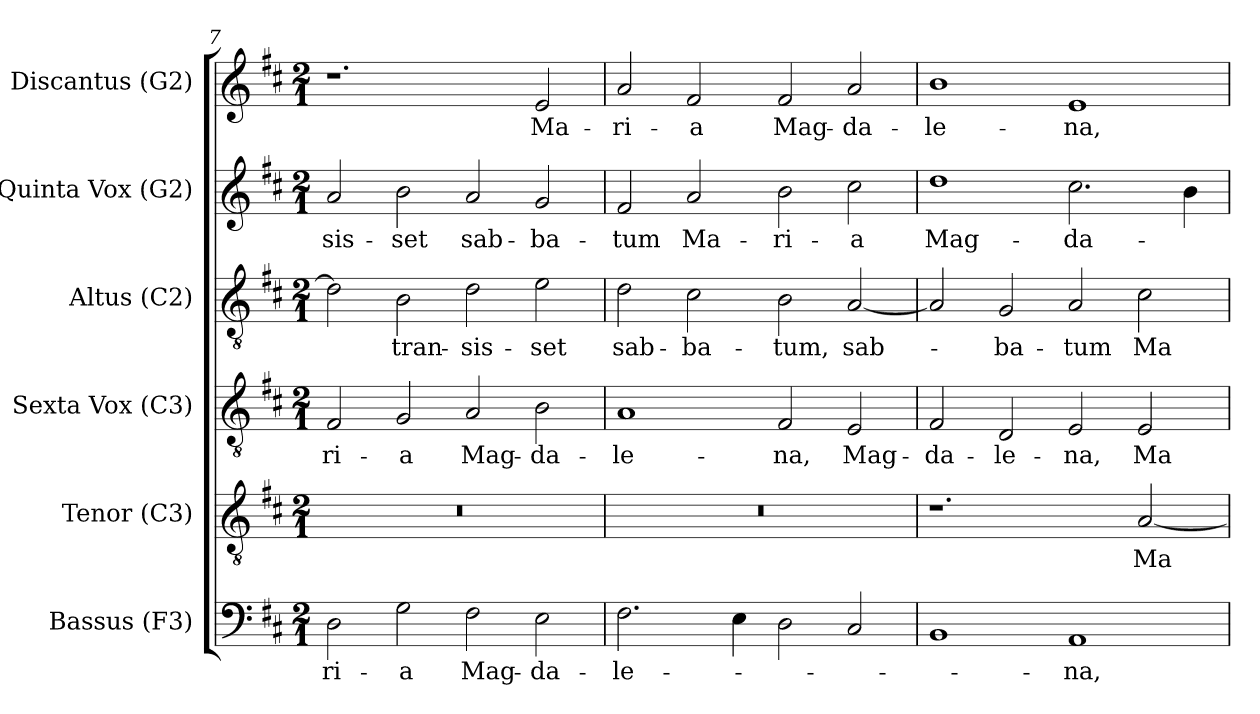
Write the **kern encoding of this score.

**kern	**text	**kern	**text	**kern	**text	**kern	**text	**kern	**text	**kern	**text
*part6	*part6	*part5	*part5	*part4	*part4	*part3	*part3	*part2	*part2	*part1	*part1
*staff6	*staff6	*staff5	*staff5	*staff4	*staff4	*staff3	*staff3	*staff2	*staff2	*staff1	*staff1
*I"Bassus (F3)	*	*I"Tenor (C3)	*	*I"Sexta Vox (C3)	*	*I"Altus (C2)	*	*I"Quinta Vox (G2)	*	*I"Discantus (G2)	*
*	*	*I'T	*	*I'SV	*	*	*	*I'QV	*	*	*
*clefF4	*	*clefGv2	*	*clefGv2	*	*clefGv2	*	*clefG2	*	*clefG2	*
*	*	*	*	*	*	*ITrd7c12	*	*	*	*	*
*k[f#c#]	*	*k[f#c#]	*	*k[f#c#]	*	*k[f#c#]	*	*k[f#c#]	*	*k[f#c#]	*
*D:	*	*D:	*	*D:	*	*D:	*	*D:	*	*D:	*
*M2/1	*	*M2/1	*	*M2/1	*	*M2/1	*	*M2/1	*	*M2/1	*
=7	=7	=7	=7	=7	=7	=7	=7	=7	=7	=7	=7
!	!LO:LY:b:color=#000000	!LO:N:vis=1	!	!	!	!	!	!	!	!	!
!	!	!	!	!	!LO:LY:b:color=#000000	!	!	!	!	!	!
!	!	!	!	!	!	!	!	!	!LO:LY:b:color=#000000	!	!
2Di\	-ri-	0r	.	2F#i/	-ri-	2Di\]	.	2ai/	-sis-	1.r	.
!	!LO:LY:b:color=#000000	!	!	!	!	!	!	!	!	!	!
!	!	!	!	!	!LO:LY:b:color=#000000	!	!	!	!	!	!
!	!	!	!	!	!	!	!LO:LY:b:color=#000000	!	!	!	!
!	!	!	!	!	!	!	!	!	!LO:LY:b:color=#000000	!	!
2Gi\	-a	.	.	2Gi/	-a	2BBi\	tran-	2bi\	-set	.	.
!	!LO:LY:b:color=#000000	!	!	!	!	!	!	!	!	!	!
!	!	!	!	!	!LO:LY:b:color=#000000	!	!	!	!	!	!
!	!	!	!	!	!	!	!LO:LY:b:color=#000000	!	!	!	!
!	!	!	!	!	!	!	!	!	!LO:LY:b:color=#000000	!	!
2F#i\	Mag-	.	.	2Ai/	Mag-	2Di\	-sis-	2ai/	sab-	.	.
!	!LO:LY:b:color=#000000	!	!	!	!	!	!	!	!	!	!
!	!	!	!	!	!LO:LY:b:color=#000000	!	!	!	!	!	!
!	!	!	!	!	!	!	!LO:LY:b:color=#000000	!	!	!	!
!	!	!	!	!	!	!	!	!	!LO:LY:b:color=#000000	!	!
!	!	!	!	!	!	!	!	!	!	!	!LO:LY:b:color=#000000
2Ei\	-da-	.	.	2Bi\	-da-	2Ei\	-set	2gi/	-ba-	2ei/	Ma-
=8	=8	=8	=8	=8	=8	=8	=8	=8	=8	=8	=8
!	!LO:LY:b:color=#000000	!LO:N:vis=1	!	!	!	!	!	!	!	!	!
!	!	!	!	!	!LO:LY:b:color=#000000	!	!	!	!	!	!
!	!	!	!	!	!	!	!LO:LY:b:color=#000000	!	!	!	!
!	!	!	!	!	!	!	!	!	!LO:LY:b:color=#000000	!	!
!	!	!	!	!	!	!	!	!	!	!	!LO:LY:b:color=#000000
2.F#i\	-le-	0r	.	1Ai	-le-	2Di\	sab-	2f#i/	-tum	2ai/	-ri-
!	!	!	!	!	!	!	!LO:LY:b:color=#000000	!	!	!	!
!	!	!	!	!	!	!	!	!	!LO:LY:b:color=#000000	!	!
!	!	!	!	!	!	!	!	!	!	!	!LO:LY:b:color=#000000
.	.	.	.	.	.	2C#i\	-ba-	2ai/	Ma-	2f#i/	-a
4Ei\	.	.	.	.	.	.	.	.	.	.	.
!	!	!	!	!	!LO:LY:b:color=#000000	!	!	!	!	!	!
!	!	!	!	!	!	!	!LO:LY:b:color=#000000	!	!	!	!
!	!	!	!	!	!	!	!	!	!LO:LY:b:color=#000000	!	!
!	!	!	!	!	!	!	!	!	!	!	!LO:LY:b:color=#000000
2Di\	.	.	.	2F#i/	-na,	2BBi\	-tum,	2bi\	-ri-	2f#i/	Mag-
!	!	!	!	!	!LO:LY:b:color=#000000	!	!	!	!	!	!
!	!	!	!	!	!	!	!LO:LY:b:color=#000000	!	!	!	!
!	!	!	!	!	!	!	!	!	!LO:LY:b:color=#000000	!	!
!	!	!	!	!	!	!	!	!	!	!	!LO:LY:b:color=#000000
2C#i/	.	.	.	2Ei/	Mag-	[2AAi/	sab-	2cc#i\	-a	2ai/	-da-
=9	=9	=9	=9	=9	=9	=9	=9	=9	=9	=9	=9
!	!	!	!	!	!LO:LY:b:color=#000000	!	!	!	!	!	!
!	!	!	!	!	!	!	!	!	!LO:LY:b:color=#000000	!	!
!	!	!	!	!	!	!	!	!	!	!	!LO:LY:b:color=#000000
1BBi	.	1.r	.	2F#i/	-da-	2AAi/]	.	1ddi	Mag-	1bi	-le-
!	!	!	!	!	!LO:LY:b:color=#000000	!	!	!	!	!	!
!	!	!	!	!	!	!	!LO:LY:b:color=#000000	!	!	!	!
.	.	.	.	2Di/	-le-	2GGi/	-ba-	.	.	.	.
!	!LO:LY:b:color=#000000	!	!	!	!	!	!	!	!	!	!
!	!	!	!	!	!LO:LY:b:color=#000000	!	!	!	!	!	!
!	!	!	!	!	!	!	!LO:LY:b:color=#000000	!	!	!	!
!	!	!	!	!	!	!	!	!	!LO:LY:b:color=#000000	!	!
!	!	!	!	!	!	!	!	!	!	!	!LO:LY:b:color=#000000
1AAi	-na,	.	.	2Ei/	-na,	2AAi/	-tum	2.cc#i\	-da-	1ei	-na,
!	!	!	!LO:LY:b:color=#000000	!	!	!	!	!	!	!	!
!	!	!	!	!	!LO:LY:b:color=#000000	!	!	!	!	!	!
!	!	!	!	!	!	!	!LO:LY:b:color=#000000	!	!	!	!
.	.	[2Ai/	Ma-	2Ei/	Ma-	2C#i\	Ma-	.	.	.	.
.	.	.	.	.	.	.	.	4bi\	.	.	.
=	=	=	=	=	=	=	=	=	=	=	=
*-	*-	*-	*-	*-	*-	*-	*-	*-	*-	*-	*-
